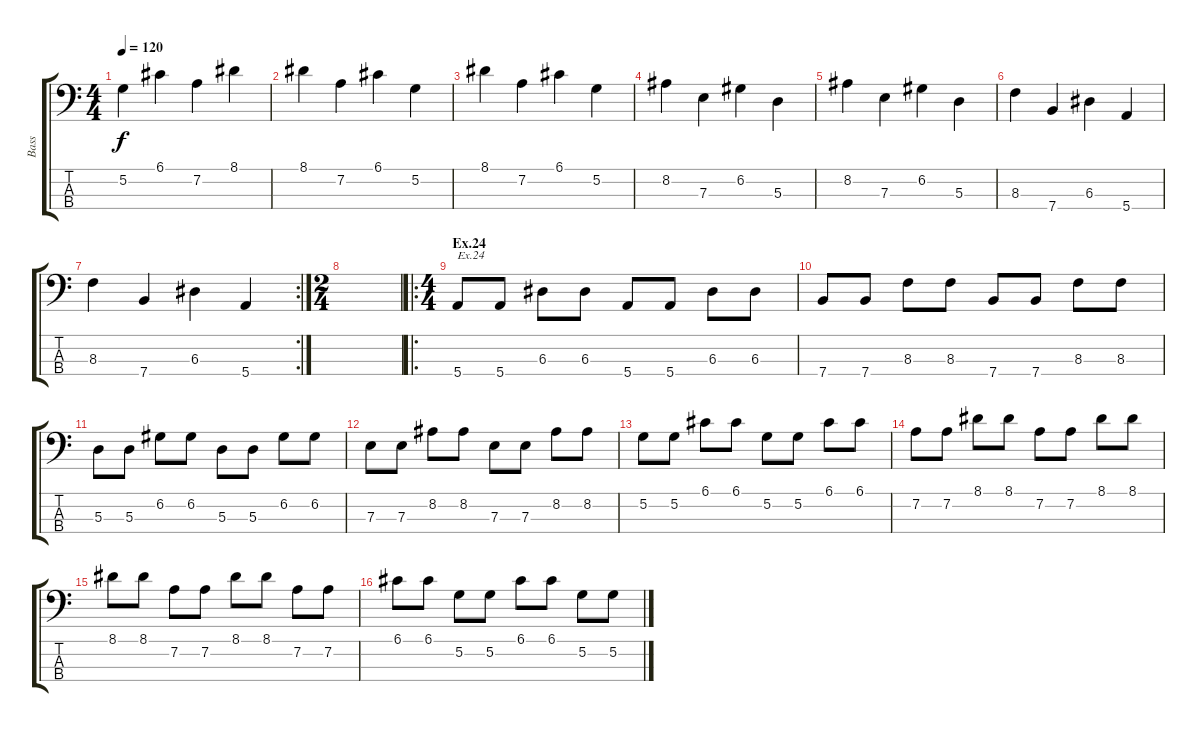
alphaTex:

\track ("Bass" "Bass") {instrument electricbassfinger}
\staff {score tabs}
\tuning (G2 D2 A1 E1) {hide}
\ts (4 4)
\tempo 120
\clef f4
\ks c
5.2.4{dy f} 6.1.4 7.2.4 8.1.4 |
8.1.4 7.2.4 6.1.4 5.2.4 |
8.1.4 7.2.4 6.1.4 5.2.4 |
8.2.4 7.3.4 6.2.4 5.3.4 |
8.2.4 7.3.4 6.2.4 5.3.4 |
8.3.4 7.4.4 6.3.4 5.4.4 |
\rc 2
8.3.4 7.4.4 6.3.4 5.4.4 |
\ts (2 4)
|
\ro
\ts (4 4)
\section ("" "Ex.24")
5.4.8{txt "Ex.24"} 5.4.8 6.3.8 6.3.8 5.4.8 5.4.8 6.3.8 6.3.8 |
7.4.8 7.4.8 8.3.8 8.3.8 7.4.8 7.4.8 8.3.8 8.3.8 |
5.3.8 5.3.8 6.2.8 6.2.8 5.3.8 5.3.8 6.2.8 6.2.8 |
7.3.8 7.3.8 8.2.8 8.2.8 7.3.8 7.3.8 8.2.8 8.2.8 |
5.2.8 5.2.8 6.1.8 6.1.8 5.2.8 5.2.8 6.1.8 6.1.8 |
7.2.8 7.2.8 8.1.8 8.1.8 7.2.8 7.2.8 8.1.8 8.1.8 |
8.1.8 8.1.8 7.2.8 7.2.8 8.1.8 8.1.8 7.2.8 7.2.8 |
6.1.8 6.1.8 5.2.8 5.2.8 6.1.8 6.1.8 5.2.8 5.2.8
